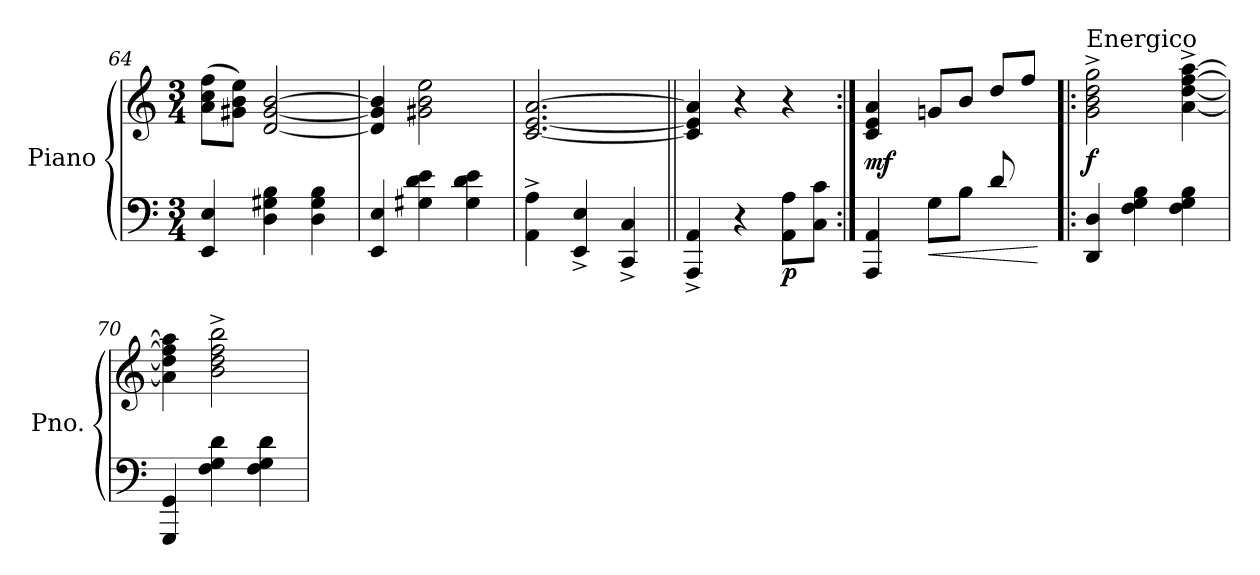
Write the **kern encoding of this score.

**kern	**kern	**dynam
*part1	*part1	*part1
*staff2	*staff1	*staff1/2
*I"Piano	*	*
*I'Pno.	*	*
*clefF4	*clefG2	*
*k[]	*k[]	*
*M3/4	*M3/4	*
=64	=64	=64
4EE/ 4E/	(>8a\ 8cc\ 8ff\L	.
.	8g#X\ 8b\ 8ee\J)	.
4D\ 4G#X\ 4B\	[2d/ [2g#/ [2b/	.
4D\ 4G#\ 4B\	.	.
=65	=65	=65
4EE/ 4E/	4d/] 4g#/] 4b/]	.
4G#X\ 4d\ 4e\	2g#X\ 2b\ 2ee\	.
4G#\ 4d\ 4e\	.	.
=66	=66	=66
4AA\^ 4A\^	[2.c/ [2.e/ [2.a/	.
4EE/^ 4E/^	.	.
4CC/^ 4C/^	.	.
=67||	=67||	=67||
4AAA/^ 4AA/^	4c/] 4e/] 4a/]	.
4r	4r	.
!	!	!LO:DY:b=2
8AA\ 8A\L	4r	p
8C\ 8c\J	.	.
=68:|!	=68:|!	=68:|!
*	*^	*
!	!	!	!LO:DY:b
4AAA/ 4AA/	4c/ 4e/ 4a/	8ryy	mf
!	!	!	!LO:HP:b=2
!	!	!	!LO:HP:n=1:b
*	*v	*v	*
8G\L	8gn/L	< <
8B\J	8b/J	.
8d/L	8dd/L	.
*	*^	*
8ryy	8ff/J	8f\J	.
*	*v	*v	*
.	.	[ [
!!LO:LB:g=z
=69!|:	=69!|:	=69!|:
!	!LO:TX:a:t=Energico	!
!	!	!LO:DY:b
4DD/ 4D/	2g\^ 2b\^ 2dd\^ 2gg\^	f
4F\ 4G\ 4B\	.	.
4F\ 4G\ 4B\	[4a\^ [4dd\^ [4ff\^ [4aa\^	.
=70	=70	=70
4GGG/ 4GG/	4a\] 4dd\] 4ff\] 4aa\]	.
4F\ 4G\ 4d\	2b\^ 2dd\^ 2ff\^ 2bb\^	.
4F\ 4G\ 4d\	.	.
=	=	=
*-	*-	*-
